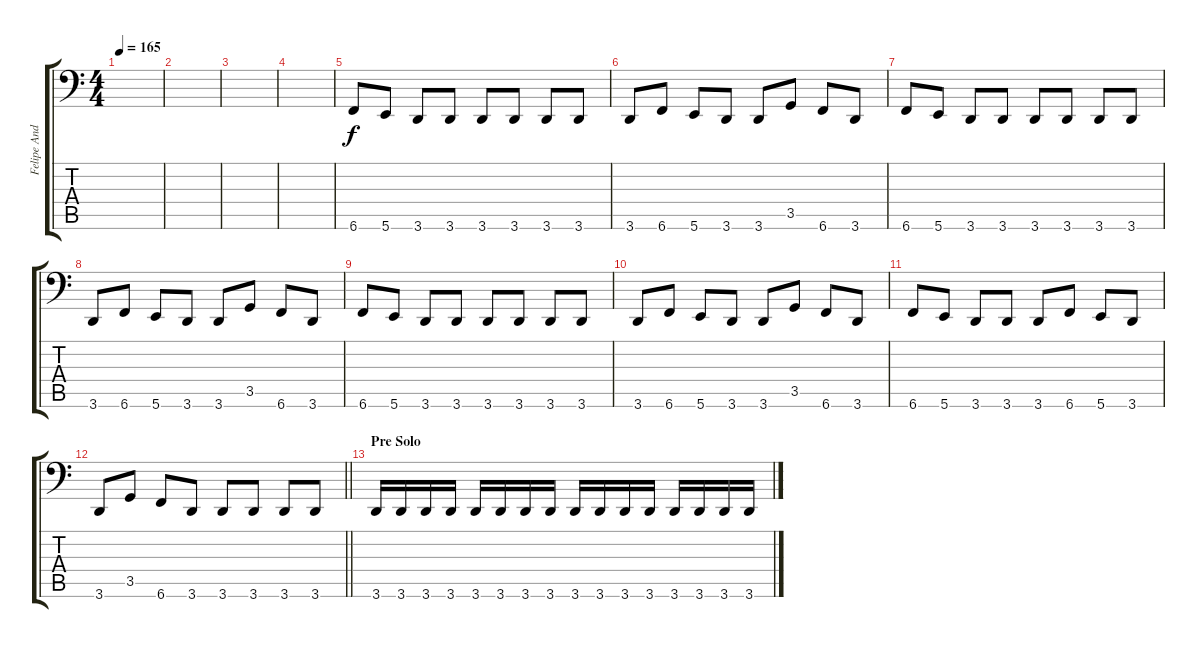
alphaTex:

\track ("Felipe Andreoli" "Felipe And") {instrument electricbassfinger}
\staff {score tabs}
\tuning (C3 G2 D2 A1 E1 B0) {hide}
\ts (4 4)
\tempo 165
\clef f4
\ks c
|
|
|
|
6.6.8 5.6.8 3.6.8 3.6.8 3.6.8 3.6.8 3.6.8 3.6.8 |
3.6.8 6.6.8 5.6.8 3.6.8 3.6.8 3.5.8 6.6.8 3.6.8 |
6.6.8 5.6.8 3.6.8 3.6.8 3.6.8 3.6.8 3.6.8 3.6.8 |
3.6.8 6.6.8 5.6.8 3.6.8 3.6.8 3.5.8 6.6.8 3.6.8 |
6.6.8 5.6.8 3.6.8 3.6.8 3.6.8 3.6.8 3.6.8 3.6.8 |
3.6.8 6.6.8 5.6.8 3.6.8 3.6.8 3.5.8 6.6.8 3.6.8 |
6.6.8 5.6.8 3.6.8 3.6.8 3.6.8 6.6.8 5.6.8 3.6.8 |
\barLineRight lightlight
3.6.8 3.5.8 6.6.8 3.6.8 3.6.8 3.6.8 3.6.8 3.6.8 |
\section ("" "Pre Solo")
3.6.16 3.6.16 3.6.16 3.6.16 3.6.16 3.6.16 3.6.16 3.6.16 3.6.16 3.6.16 3.6.16 3.6.16 3.6.16 3.6.16 3.6.16 3.6.16
